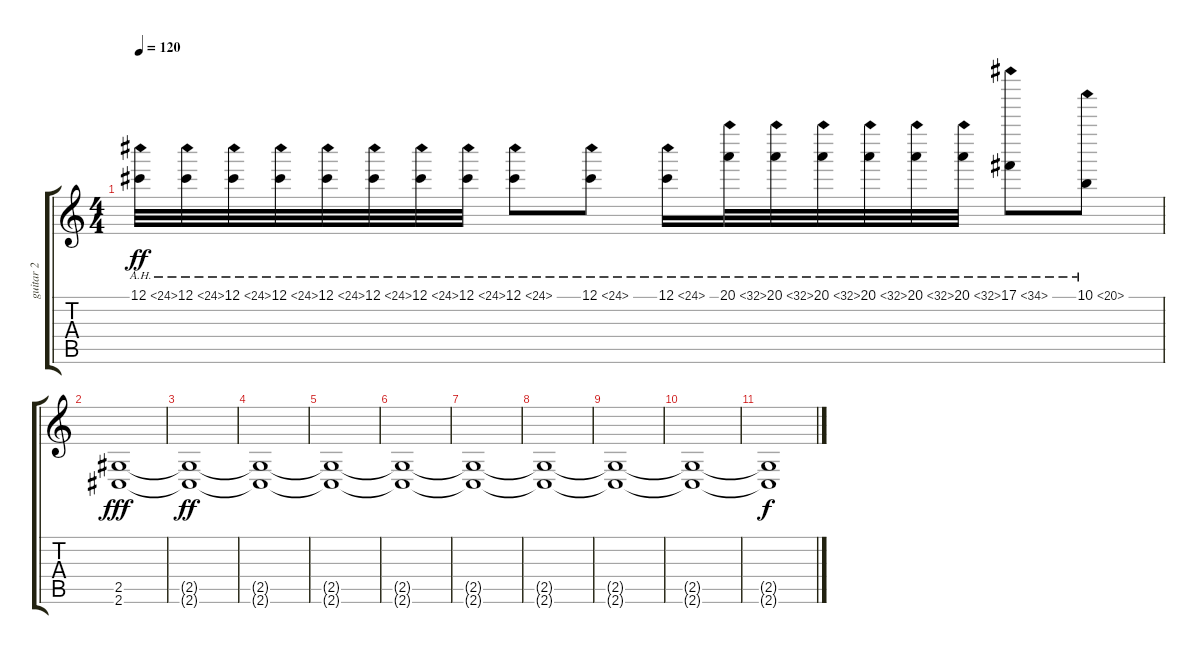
\track ("guitar 2" "guitar 2") {instrument overdrivenguitar}
\staff {score tabs}
\tuning (Db4 Ab3 E3 B2 Gb2 B1) {hide}
\ts (4 4)
\tempo 120
\clef g2
\ks c
12.1{ah 12}.32{dy ff} 12.1{ah 12}.32 12.1{ah 12}.32 12.1{ah 12}.32 12.1{ah 12}.32 12.1{ah 12}.32 12.1{ah 12}.32 12.1{ah 12}.32 12.1{ah 12}.8 12.1{ah 12}.8 12.1{ah 12}.16 20.1{ah 12}.32 20.1{ah 12}.32 20.1{ah 12}.32 20.1{ah 12}.32 20.1{ah 12}.32 20.1{ah 12}.32 17.1{ah 17}.8 10.1{ah 10}.8 |
(2.5 2.6).1{dy fff} |
(2.5{t} 2.6{t}).1{dy ff} |
(2.5{t} 2.6{t}).1 |
(2.5{t} 2.6{t}).1 |
(2.5{t} 2.6{t}).1 |
(2.5{t} 2.6{t}).1 |
(2.5{t} 2.6{t}).1 |
(2.5{t} 2.6{t}).1 |
(2.5{t} 2.6{t}).1 |
(2.5{t} 2.6{t}).1{dy f}
